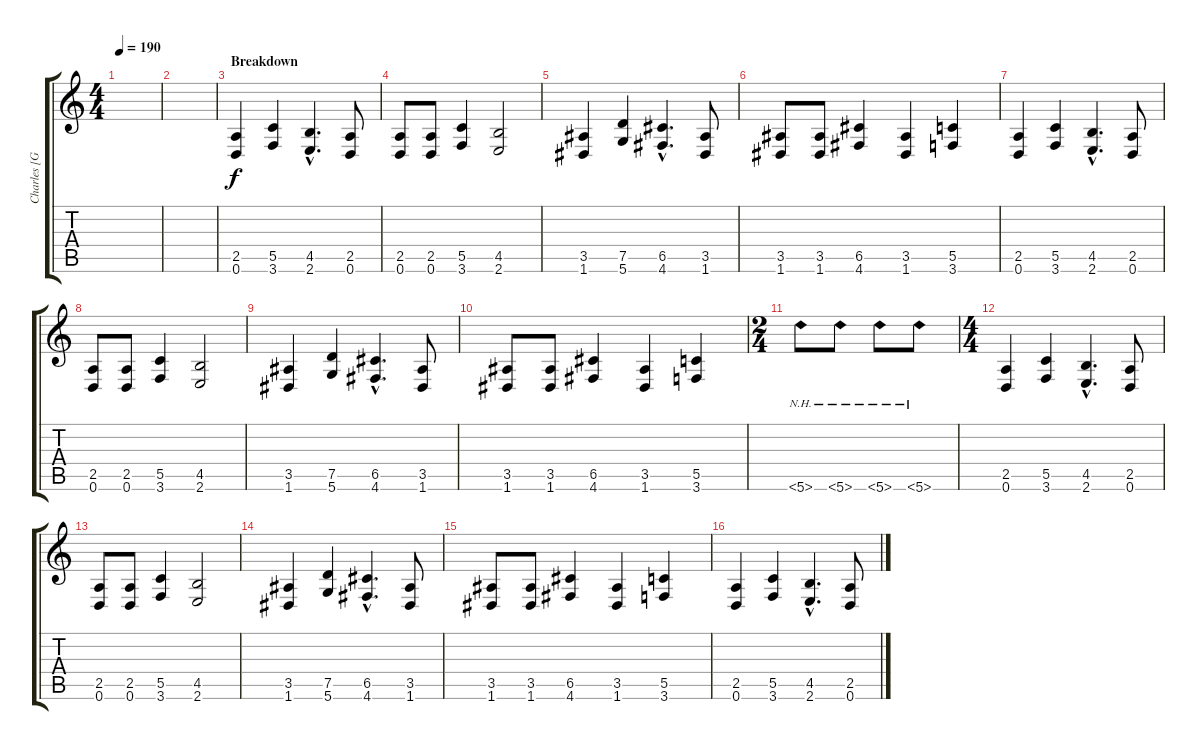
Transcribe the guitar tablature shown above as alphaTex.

\track ("Charles [Guitar]" "Charles [G") {instrument distortionguitar}
\staff {score tabs}
\tuning (D4 A3 F3 C3 G2 D2) {hide}
\ts (4 4)
\tempo 190
\clef g2
\ks c
|
|
\section ("" "Breakdown")
(2.5 0.6).4 (5.5 3.6).4 (4.5{hac} 2.6{hac}).4{d} (2.5 0.6).8 |
(2.5 0.6).8 (2.5 0.6).8 (5.5 3.6).4 (4.5 2.6).2 |
(3.5 1.6).4 (7.5 5.6).4 (6.5{hac} 4.6{hac}).4{d} (3.5 1.6).8 |
(3.5 1.6).8 (3.5 1.6).8 (6.5 4.6).4 (3.5 1.6).4 (5.5 3.6).4 |
(2.5 0.6).4 (5.5 3.6).4 (4.5{hac} 2.6{hac}).4{d} (2.5 0.6).8 |
(2.5 0.6).8 (2.5 0.6).8 (5.5 3.6).4 (4.5 2.6).2 |
(3.5 1.6).4 (7.5 5.6).4 (6.5{hac} 4.6{hac}).4{d} (3.5 1.6).8 |
(3.5 1.6).8 (3.5 1.6).8 (6.5 4.6).4 (3.5 1.6).4 (5.5 3.6).4 |
\ts (2 4)
5.6{nh}.8 5.6{nh}.8 5.6{nh}.8 5.6{nh}.8 |
\ts (4 4)
(2.5 0.6).4 (5.5 3.6).4 (4.5{hac} 2.6{hac}).4{d} (2.5 0.6).8 |
(2.5 0.6).8 (2.5 0.6).8 (5.5 3.6).4 (4.5 2.6).2 |
(3.5 1.6).4 (7.5 5.6).4 (6.5{hac} 4.6{hac}).4{d} (3.5 1.6).8 |
(3.5 1.6).8 (3.5 1.6).8 (6.5 4.6).4 (3.5 1.6).4 (5.5 3.6).4 |
(2.5 0.6).4 (5.5 3.6).4 (4.5{hac} 2.6{hac}).4{d} (2.5 0.6).8
